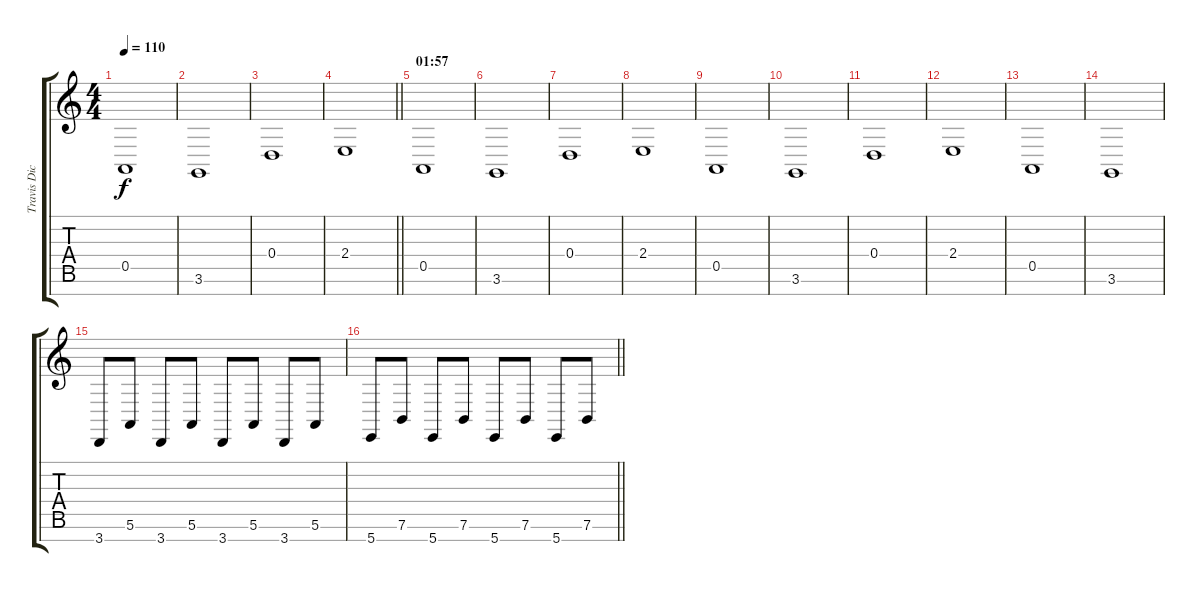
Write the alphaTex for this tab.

\track ("Travis Dickerson 2" "Travis Dic") {instrument electricpiano1}
\staff {score tabs}
\tuning (E4 B3 G3 D3 A2 E2 B1) {hide}
\ts (4 4)
\tempo 110
\clef g2
\ks c
0.5.1{dy f} |
3.6.1 |
0.4.1 |
\barLineRight lightlight
2.4.1 |
\section ("" "01:57")
0.5.1 |
3.6.1 |
0.4.1 |
2.4.1 |
0.5.1 |
3.6.1 |
0.4.1 |
2.4.1 |
0.5.1 |
3.6.1 |
3.7.8 5.6.8 3.7.8 5.6.8 3.7.8 5.6.8 3.7.8 5.6.8 |
\barLineRight lightlight
5.7.8 7.6.8 5.7.8 7.6.8 5.7.8 7.6.8 5.7.8 7.6.8
